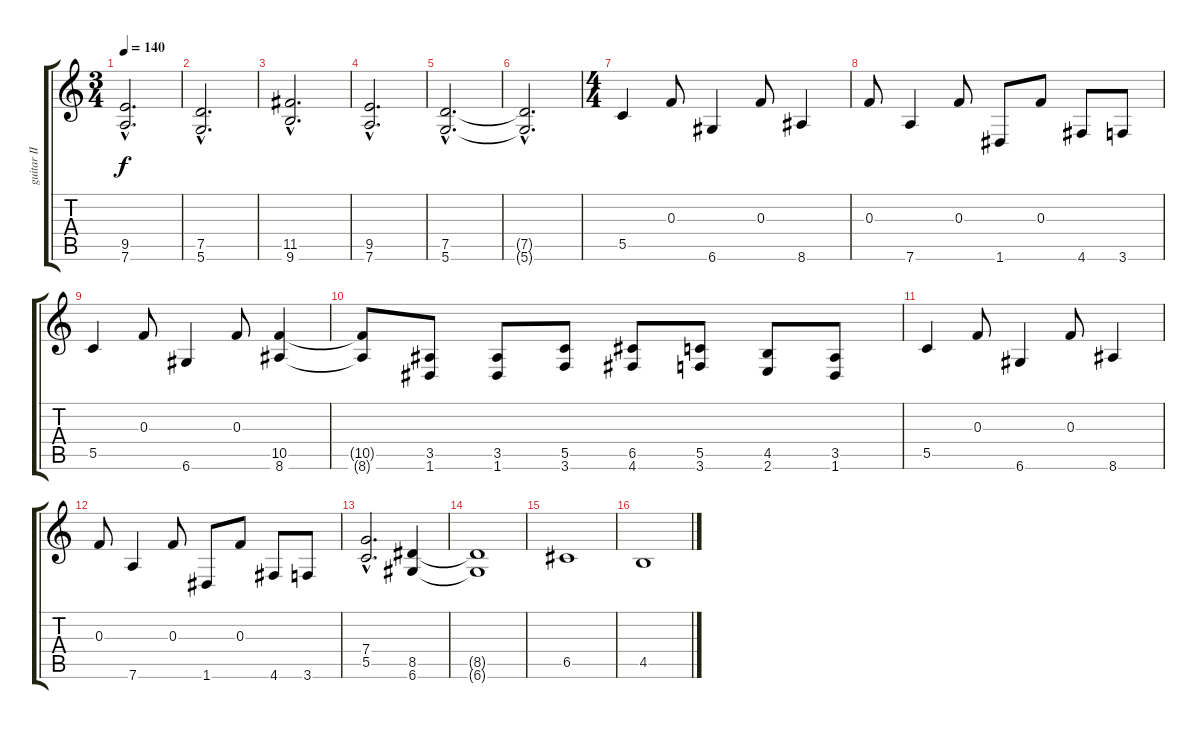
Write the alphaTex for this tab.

\track ("guitar II" "guitar II") {instrument distortionguitar}
\staff {score tabs}
\tuning (D4 A3 F3 C3 G2 D2) {hide}
\ts (3 4)
\tempo 140
\clef g2
\ks c
(9.5{hac} 7.6{hac}).2{d dy f} |
(7.5{hac} 5.6{hac}).2{d} |
(11.5{hac} 9.6{hac}).2{d} |
(9.5{hac} 7.6{hac}).2{d} |
(7.5{hac} 5.6{hac}).2{d} |
(7.5{hac t} 5.6{hac t}).2{d} |
\ts (4 4)
5.5.4 0.3.8 6.6.4 0.3.8 8.6.4 |
0.3.8 7.6.4 0.3.8 1.6.8 0.3.8 4.6.8 3.6.8 |
5.5.4 0.3.8 6.6.4 0.3.8 (10.5 8.6).4 |
(10.5{t} 8.6{t}).8 (3.5 1.6).8 (3.5 1.6).8 (5.5 3.6).8 (6.5 4.6).8 (5.5 3.6).8 (4.5 2.6).8 (3.5 1.6).8 |
5.5.4 0.3.8 6.6.4 0.3.8 8.6.4 |
0.3.8 7.6.4 0.3.8 1.6.8 0.3.8 4.6.8 3.6.8 |
(7.4{hac} 5.5{hac}).2{d} (8.5 6.6).4 |
(8.5{t} 6.6{t}).1 |
6.5.1 |
4.5.1
